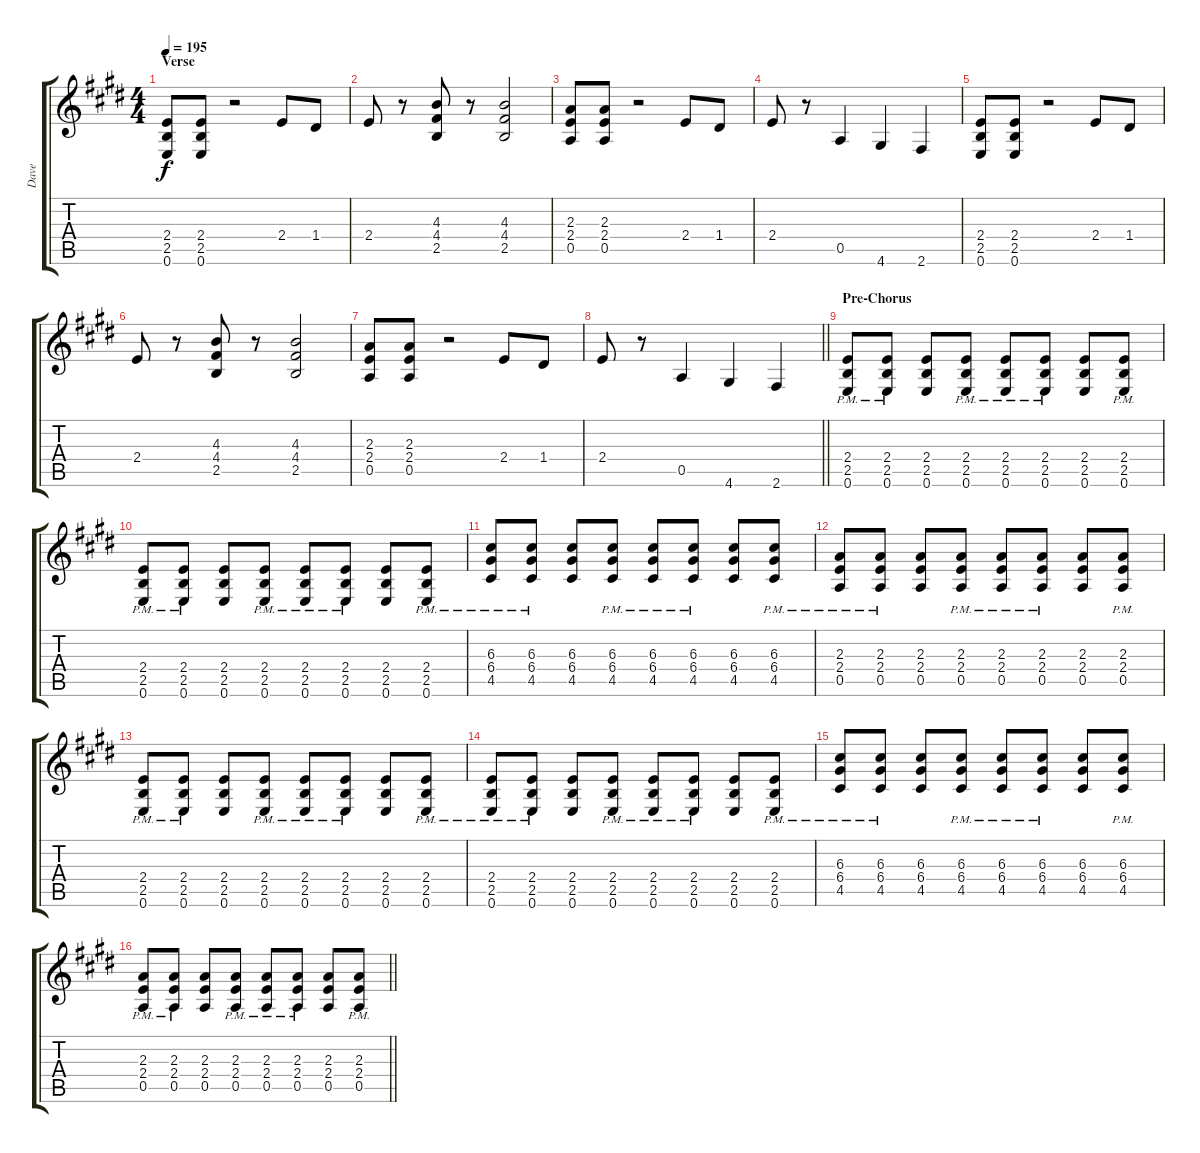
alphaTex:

\track ("Dave" "Dave") {instrument distortionguitar}
\staff {score tabs}
\tuning (E4 B3 G3 D3 A2 E2) {hide}
\ts (4 4)
\section ("" "Verse")
\tempo 195
\clef g2
\ks e
(2.4 2.5 0.6).8{dy f} (2.4 2.5 0.6).8 r.2 2.4.8 1.4.8 |
2.4.8 r.8 (4.3 4.4 2.5).8 r.8 (4.3 4.4 2.5).2 |
(2.3 2.4 0.5).8 (2.3 2.4 0.5).8 r.2 2.4.8 1.4.8 |
2.4.8 r.8 0.5.4 4.6.4 2.6.4 |
(2.4 2.5 0.6).8 (2.4 2.5 0.6).8 r.2 2.4.8 1.4.8 |
2.4.8 r.8 (4.3 4.4 2.5).8 r.8 (4.3 4.4 2.5).2 |
(2.3 2.4 0.5).8 (2.3 2.4 0.5).8 r.2 2.4.8 1.4.8 |
\barLineRight lightlight
2.4.8 r.8 0.5.4 4.6.4 2.6.4 |
\section ("" "Pre-Chorus")
(2.4{pm} 2.5{pm} 0.6{pm}).8 (2.4{pm} 2.5{pm} 0.6{pm}).8 (2.4 2.5 0.6).8 (2.4{pm} 2.5{pm} 0.6{pm}).8 (2.4{pm} 2.5{pm} 0.6{pm}).8 (2.4{pm} 2.5{pm} 0.6{pm}).8 (2.4 2.5 0.6).8 (2.4{pm} 2.5{pm} 0.6{pm}).8 |
(2.4{pm} 2.5{pm} 0.6{pm}).8 (2.4{pm} 2.5{pm} 0.6{pm}).8 (2.4 2.5 0.6).8 (2.4{pm} 2.5{pm} 0.6{pm}).8 (2.4{pm} 2.5{pm} 0.6{pm}).8 (2.4{pm} 2.5{pm} 0.6{pm}).8 (2.4 2.5 0.6).8 (2.4{pm} 2.5{pm} 0.6{pm}).8 |
(6.3{pm} 6.4{pm} 4.5{pm}).8 (6.3{pm} 6.4{pm} 4.5{pm}).8 (6.3 6.4 4.5).8 (6.3{pm} 6.4{pm} 4.5{pm}).8 (6.3{pm} 6.4{pm} 4.5{pm}).8 (6.3{pm} 6.4{pm} 4.5{pm}).8 (6.3 6.4 4.5).8 (6.3{pm} 6.4{pm} 4.5{pm}).8 |
(2.3{pm} 2.4{pm} 0.5{pm}).8 (2.3{pm} 2.4{pm} 0.5{pm}).8 (2.3 2.4 0.5).8 (2.3{pm} 2.4{pm} 0.5{pm}).8 (2.3{pm} 2.4{pm} 0.5{pm}).8 (2.3{pm} 2.4{pm} 0.5{pm}).8 (2.3 2.4 0.5).8 (2.3{pm} 2.4{pm} 0.5{pm}).8 |
(2.4{pm} 2.5{pm} 0.6{pm}).8 (2.4{pm} 2.5{pm} 0.6{pm}).8 (2.4 2.5 0.6).8 (2.4{pm} 2.5{pm} 0.6{pm}).8 (2.4{pm} 2.5{pm} 0.6{pm}).8 (2.4{pm} 2.5{pm} 0.6{pm}).8 (2.4 2.5 0.6).8 (2.4{pm} 2.5{pm} 0.6{pm}).8 |
(2.4{pm} 2.5{pm} 0.6{pm}).8 (2.4{pm} 2.5{pm} 0.6{pm}).8 (2.4 2.5 0.6).8 (2.4{pm} 2.5{pm} 0.6{pm}).8 (2.4{pm} 2.5{pm} 0.6{pm}).8 (2.4{pm} 2.5{pm} 0.6{pm}).8 (2.4 2.5 0.6).8 (2.4{pm} 2.5{pm} 0.6{pm}).8 |
(6.3{pm} 6.4{pm} 4.5{pm}).8 (6.3{pm} 6.4{pm} 4.5{pm}).8 (6.3 6.4 4.5).8 (6.3{pm} 6.4{pm} 4.5{pm}).8 (6.3{pm} 6.4{pm} 4.5{pm}).8 (6.3{pm} 6.4{pm} 4.5{pm}).8 (6.3 6.4 4.5).8 (6.3{pm} 6.4{pm} 4.5{pm}).8 |
\barLineRight lightlight
(2.3{pm} 2.4{pm} 0.5{pm}).8 (2.3{pm} 2.4{pm} 0.5{pm}).8 (2.3 2.4 0.5).8 (2.3{pm} 2.4{pm} 0.5{pm}).8 (2.3{pm} 2.4{pm} 0.5{pm}).8 (2.3{pm} 2.4{pm} 0.5{pm}).8 (2.3 2.4 0.5).8 (2.3{pm} 2.4{pm} 0.5{pm}).8
